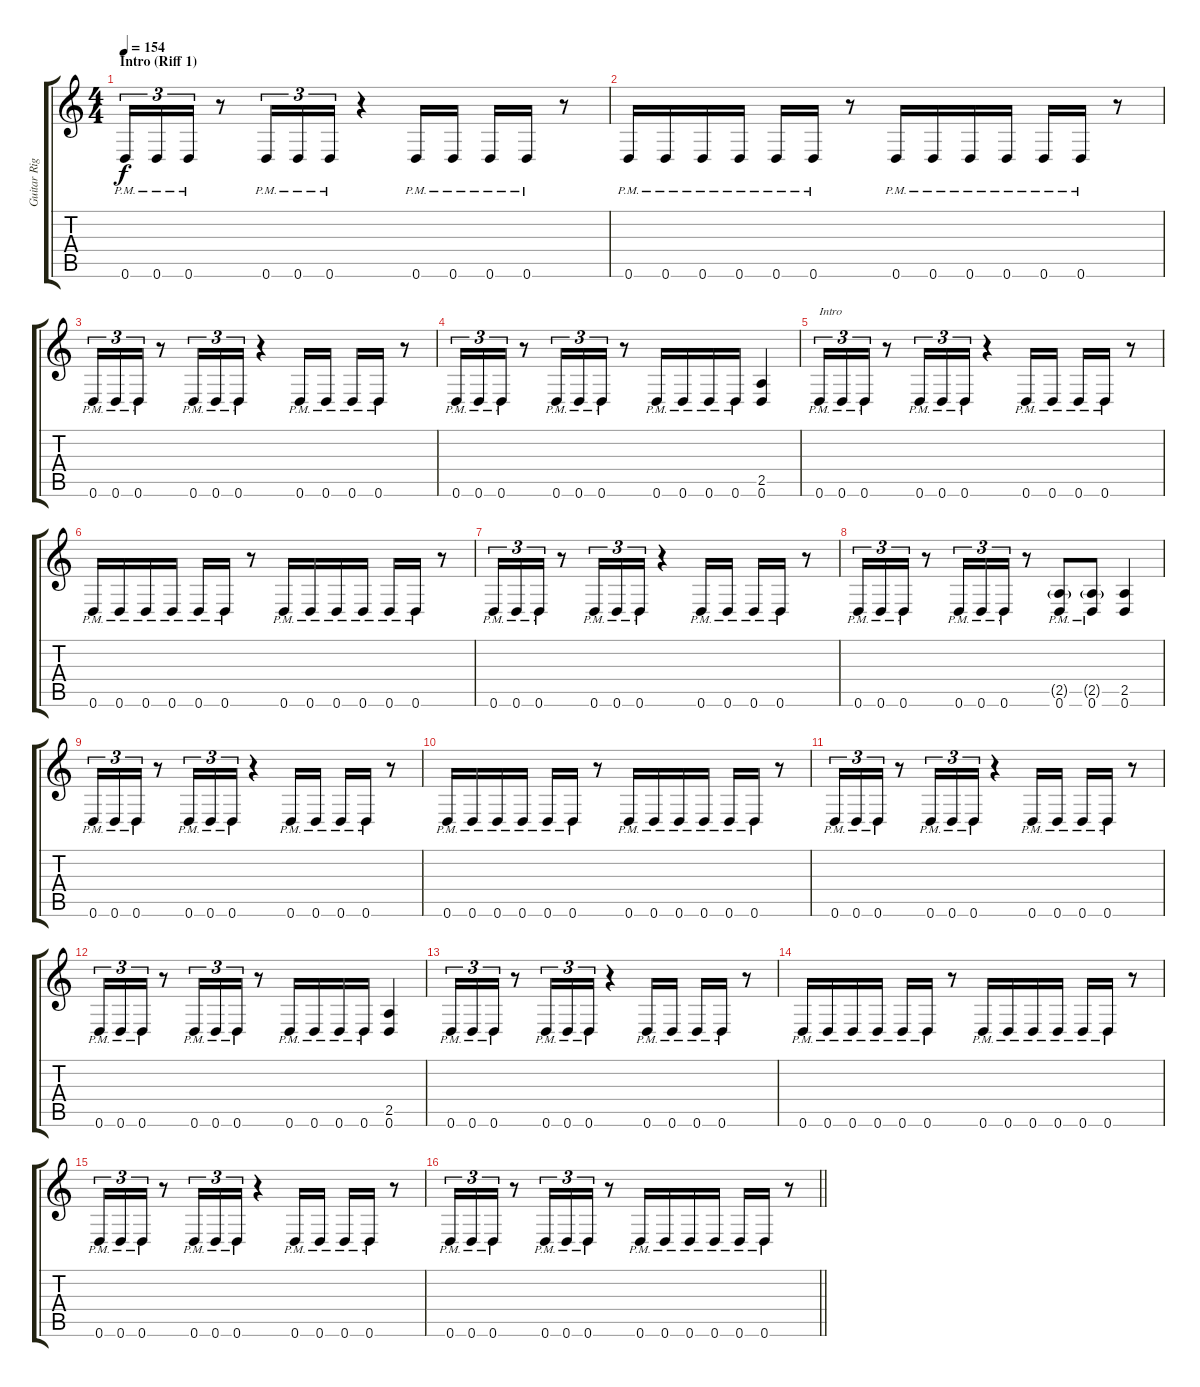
\track ("Guitar Right" "Guitar Rig") {solo instrument distortionguitar}
\staff {score tabs}
\tuning (D4 A3 F3 C3 G2 D2) {hide}
\ts (4 4)
\section ("" "Intro (Riff 1)")
\tempo 154
\clef g2
\ks c
0.6{pm}.16{tu (3 2) dy f instrument distortionguitar} 0.6{pm}.16{tu (3 2)} 0.6{pm}.16{tu (3 2)} r.8 0.6{pm}.16{tu (3 2)} 0.6{pm}.16{tu (3 2)} 0.6{pm}.16{tu (3 2)} r.4 0.6{pm}.16 0.6{pm}.16 0.6{pm}.16 0.6{pm}.16 r.8 |
0.6{pm}.16 0.6{pm}.16 0.6{pm}.16 0.6{pm}.16 0.6{pm}.16 0.6{pm}.16 r.8 0.6{pm}.16 0.6{pm}.16 0.6{pm}.16 0.6{pm}.16 0.6{pm}.16 0.6{pm}.16 r.8 |
0.6{pm}.16{tu (3 2)} 0.6{pm}.16{tu (3 2)} 0.6{pm}.16{tu (3 2)} r.8 0.6{pm}.16{tu (3 2)} 0.6{pm}.16{tu (3 2)} 0.6{pm}.16{tu (3 2)} r.4 0.6{pm}.16 0.6{pm}.16 0.6{pm}.16 0.6{pm}.16 r.8 |
0.6{pm}.16{tu (3 2)} 0.6{pm}.16{tu (3 2)} 0.6{pm}.16{tu (3 2)} r.8 0.6{pm}.16{tu (3 2)} 0.6{pm}.16{tu (3 2)} 0.6{pm}.16{tu (3 2)} r.8 0.6{pm}.16 0.6{pm}.16 0.6{pm}.16 0.6{pm}.16 (2.5 0.6).4 |
0.6{pm}.16{tu (3 2) txt "Intro"} 0.6{pm}.16{tu (3 2)} 0.6{pm}.16{tu (3 2)} r.8 0.6{pm}.16{tu (3 2)} 0.6{pm}.16{tu (3 2)} 0.6{pm}.16{tu (3 2)} r.4 0.6{pm}.16 0.6{pm}.16 0.6{pm}.16 0.6{pm}.16 r.8 |
0.6{pm}.16 0.6{pm}.16 0.6{pm}.16 0.6{pm}.16 0.6{pm}.16 0.6{pm}.16 r.8 0.6{pm}.16 0.6{pm}.16 0.6{pm}.16 0.6{pm}.16 0.6{pm}.16 0.6{pm}.16 r.8 |
0.6{pm}.16{tu (3 2)} 0.6{pm}.16{tu (3 2)} 0.6{pm}.16{tu (3 2)} r.8 0.6{pm}.16{tu (3 2)} 0.6{pm}.16{tu (3 2)} 0.6{pm}.16{tu (3 2)} r.4 0.6{pm}.16 0.6{pm}.16 0.6{pm}.16 0.6{pm}.16 r.8 |
0.6{pm}.16{tu (3 2)} 0.6{pm}.16{tu (3 2)} 0.6{pm}.16{tu (3 2)} r.8 0.6{pm}.16{tu (3 2)} 0.6{pm}.16{tu (3 2)} 0.6{pm}.16{tu (3 2)} r.8 (2.5{g pm} 0.6{pm}).8 (2.5{g pm} 0.6{pm}).8 (2.5 0.6).4 |
0.6{pm}.16{tu (3 2)} 0.6{pm}.16{tu (3 2)} 0.6{pm}.16{tu (3 2)} r.8 0.6{pm}.16{tu (3 2)} 0.6{pm}.16{tu (3 2)} 0.6{pm}.16{tu (3 2)} r.4 0.6{pm}.16 0.6{pm}.16 0.6{pm}.16 0.6{pm}.16 r.8 |
0.6{pm}.16 0.6{pm}.16 0.6{pm}.16 0.6{pm}.16 0.6{pm}.16 0.6{pm}.16 r.8 0.6{pm}.16 0.6{pm}.16 0.6{pm}.16 0.6{pm}.16 0.6{pm}.16 0.6{pm}.16 r.8 |
0.6{pm}.16{tu (3 2)} 0.6{pm}.16{tu (3 2)} 0.6{pm}.16{tu (3 2)} r.8 0.6{pm}.16{tu (3 2)} 0.6{pm}.16{tu (3 2)} 0.6{pm}.16{tu (3 2)} r.4 0.6{pm}.16 0.6{pm}.16 0.6{pm}.16 0.6{pm}.16 r.8 |
0.6{pm}.16{tu (3 2)} 0.6{pm}.16{tu (3 2)} 0.6{pm}.16{tu (3 2)} r.8 0.6{pm}.16{tu (3 2)} 0.6{pm}.16{tu (3 2)} 0.6{pm}.16{tu (3 2)} r.8 0.6{pm}.16 0.6{pm}.16 0.6{pm}.16 0.6{pm}.16 (2.5 0.6).4 |
0.6{pm}.16{tu (3 2)} 0.6{pm}.16{tu (3 2)} 0.6{pm}.16{tu (3 2)} r.8 0.6{pm}.16{tu (3 2)} 0.6{pm}.16{tu (3 2)} 0.6{pm}.16{tu (3 2)} r.4 0.6{pm}.16 0.6{pm}.16 0.6{pm}.16 0.6{pm}.16 r.8 |
0.6{pm}.16 0.6{pm}.16 0.6{pm}.16 0.6{pm}.16 0.6{pm}.16 0.6{pm}.16 r.8 0.6{pm}.16 0.6{pm}.16 0.6{pm}.16 0.6{pm}.16 0.6{pm}.16 0.6{pm}.16 r.8 |
0.6{pm}.16{tu (3 2)} 0.6{pm}.16{tu (3 2)} 0.6{pm}.16{tu (3 2)} r.8 0.6{pm}.16{tu (3 2)} 0.6{pm}.16{tu (3 2)} 0.6{pm}.16{tu (3 2)} r.4 0.6{pm}.16 0.6{pm}.16 0.6{pm}.16 0.6{pm}.16 r.8 |
\barLineRight lightlight
0.6{pm}.16{tu (3 2)} 0.6{pm}.16{tu (3 2)} 0.6{pm}.16{tu (3 2)} r.8 0.6{pm}.16{tu (3 2)} 0.6{pm}.16{tu (3 2)} 0.6{pm}.16{tu (3 2)} r.8 0.6{pm}.16 0.6{pm}.16 0.6{pm}.16 0.6{pm}.16 0.6{pm}.16 0.6{pm}.16 r.8
